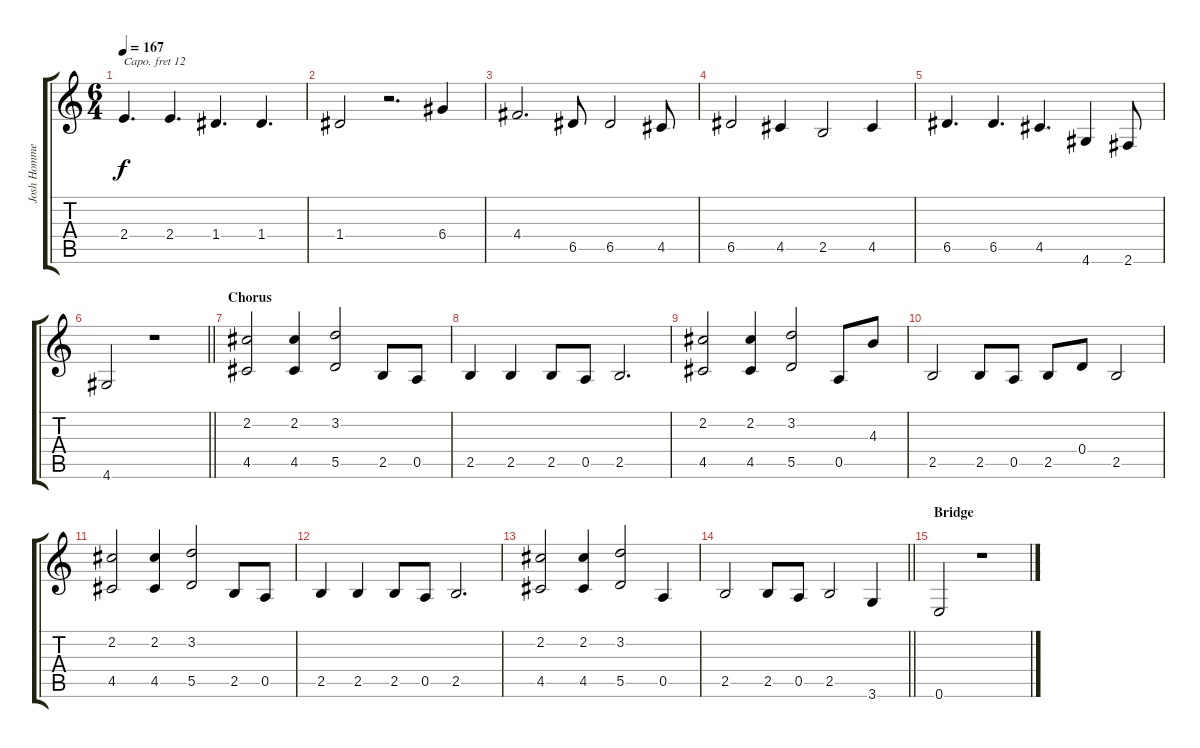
\track ("Josh Homme Vocal" "Josh Homme") {instrument lead5charang}
\staff {score tabs}
\capo 12
\tuning (E4 B3 G3 D3 A2 E2) {hide}
\ts (6 4)
\tempo 167
\clef g2
\ks c
2.4.4{d dy f} 2.4.4{d} 1.4.4{d} 1.4.4{d} |
1.4.2 r.2{d} 6.4.4 |
4.4.2{d} 6.5.8 6.5.2 4.5.8 |
6.5.2 4.5.4 2.5.2 4.5.4 |
6.5.4{d} 6.5.4{d} 4.5.4{d} 4.6.4 2.6.8 |
\barLineRight lightlight
4.6.2 r.1 |
\section ("" "Chorus")
(2.2 4.5).2 (2.2 4.5).4 (3.2 5.5).2 2.5.8 0.5.8 |
2.5.4 2.5.4 2.5.8 0.5.8 2.5.2{d} |
(2.2 4.5).2 (2.2 4.5).4 (3.2 5.5).2 0.5.8 4.3.8 |
2.5.2 2.5.8 0.5.8 2.5.8 0.4.8 2.5.2 |
(2.2 4.5).2 (2.2 4.5).4 (3.2 5.5).2 2.5.8 0.5.8 |
2.5.4 2.5.4 2.5.8 0.5.8 2.5.2{d} |
(2.2 4.5).2 (2.2 4.5).4 (3.2 5.5).2 0.5.4 |
\barLineRight lightlight
2.5.2 2.5.8 0.5.8 2.5.2 3.6.4 |
\section ("" "Bridge")
0.6.2 r.1
